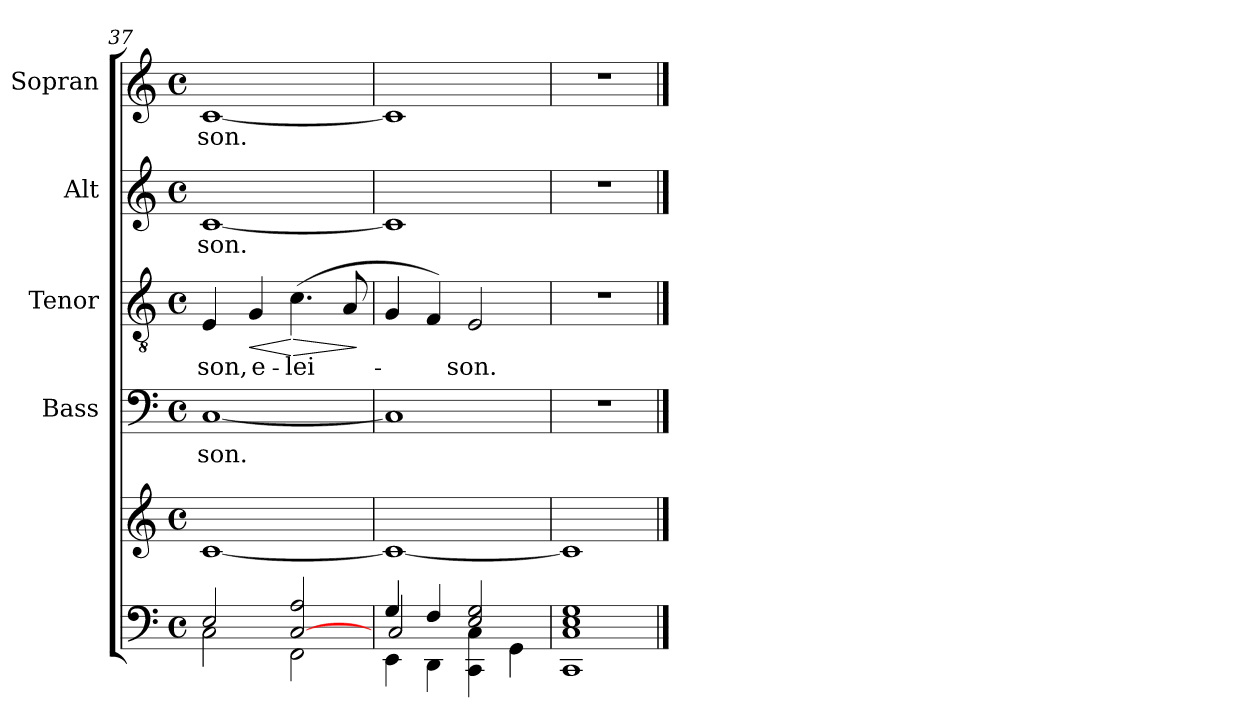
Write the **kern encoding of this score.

**kern	**kern	**kern	**text	**kern	**text	**dynam	**kern	**text	**kern	**text
*part5	*part5	*part4	*part4	*part3	*part3	*part3	*part2	*part2	*part1	*part1
*staff6	*staff5	*staff4	*staff4	*staff3	*staff3	*staff3	*staff2	*staff2	*staff1	*staff1
*	*	*I"Bass	*	*I"Tenor	*	*	*I"Alt	*	*I"Sopran	*
*	*	*I'B.	*	*I'T.	*	*	*I'A.	*	*I'S.	*
*clefF4	*clefG2	*clefF4	*	*clefGv2	*	*	*clefG2	*	*clefG2	*
*k[]	*k[]	*k[]	*	*k[]	*	*	*k[]	*	*k[]	*
*C:	*C:	*C:	*	*C:	*	*	*C:	*	*C:	*
*M4/4	*M4/4	*M4/4	*	*M4/4	*	*	*M4/4	*	*M4/4	*
*met(c)	*met(c)	*met(c)	*	*met(c)	*	*	*met(c)	*	*met(c)	*
=37	=37	=37	=37	=37	=37	=37	=37	=37	=37	=37
*^	*	*	*	*	*	*	*	*	*	*
!	!	!	!	!LO:LY:b	!	!LO:LY:b	!	!	!LO:LY:b	!	!LO:LY:b
2E/	2C\	[1c	[1C	-son.	4E/	-son,	.	[1c	-son.	[1c	-son.
!	!	!	!	!	!	!LO:LY:b	!LO:HP:b	!	!	!	!
.	.	.	.	.	4G/	e-	<	.	.	.	.
!	!	!	!	!	!	!LO:LY:b	!LO:HP:n=1:b	!	!	!	!
[>2C/ 2A/	2FF\	.	.	.	(>4.c\	-lei-	[ >	.	.	.	.
.	.	.	.	.	8A/	.	.	.	.	.	.
*v	*v	*	*	*	*	*	*	*	*	*	*
.	.	.	.	.	.	]	.	.	.	.
=38	=38	=38	=38	=38	=38	=38	=38	=38	=38	=38
*^	*	*	*	*	*	*	*	*	*	*
*	*^	*	*	*	*	*	*	*	*	*	*
4G/	4EE\	2C/	1c_	1C]	.	4G/	.	.	1c]	.	1c]	.
4F/	4DD\	.	.	.	.	4F/)	.	.	.	.	.	.
!	!	!	!	!	!	!	!LO:LY:b	!	!	!	!	!
2E/ 2G/	4CC\ 4C\	2ryy	.	.	.	2E/	-son.	.	.	.	.	.
.	4GG\	.	.	.	.	.	.	.	.	.	.	.
*	*v	*v	*	*	*	*	*	*	*	*	*	*
=39	=39	=39	=39	=39	=39	=39	=39	=39	=39	=39	=39
1E 1G	1CC 1C	1c]	1r	.	1r	.	.	1r	.	1r	.
*v	*v	*	*	*	*	*	*	*	*	*	*
==	==	==	==	==	==	==	==	==	==	==
*-	*-	*-	*-	*-	*-	*-	*-	*-	*-	*-
